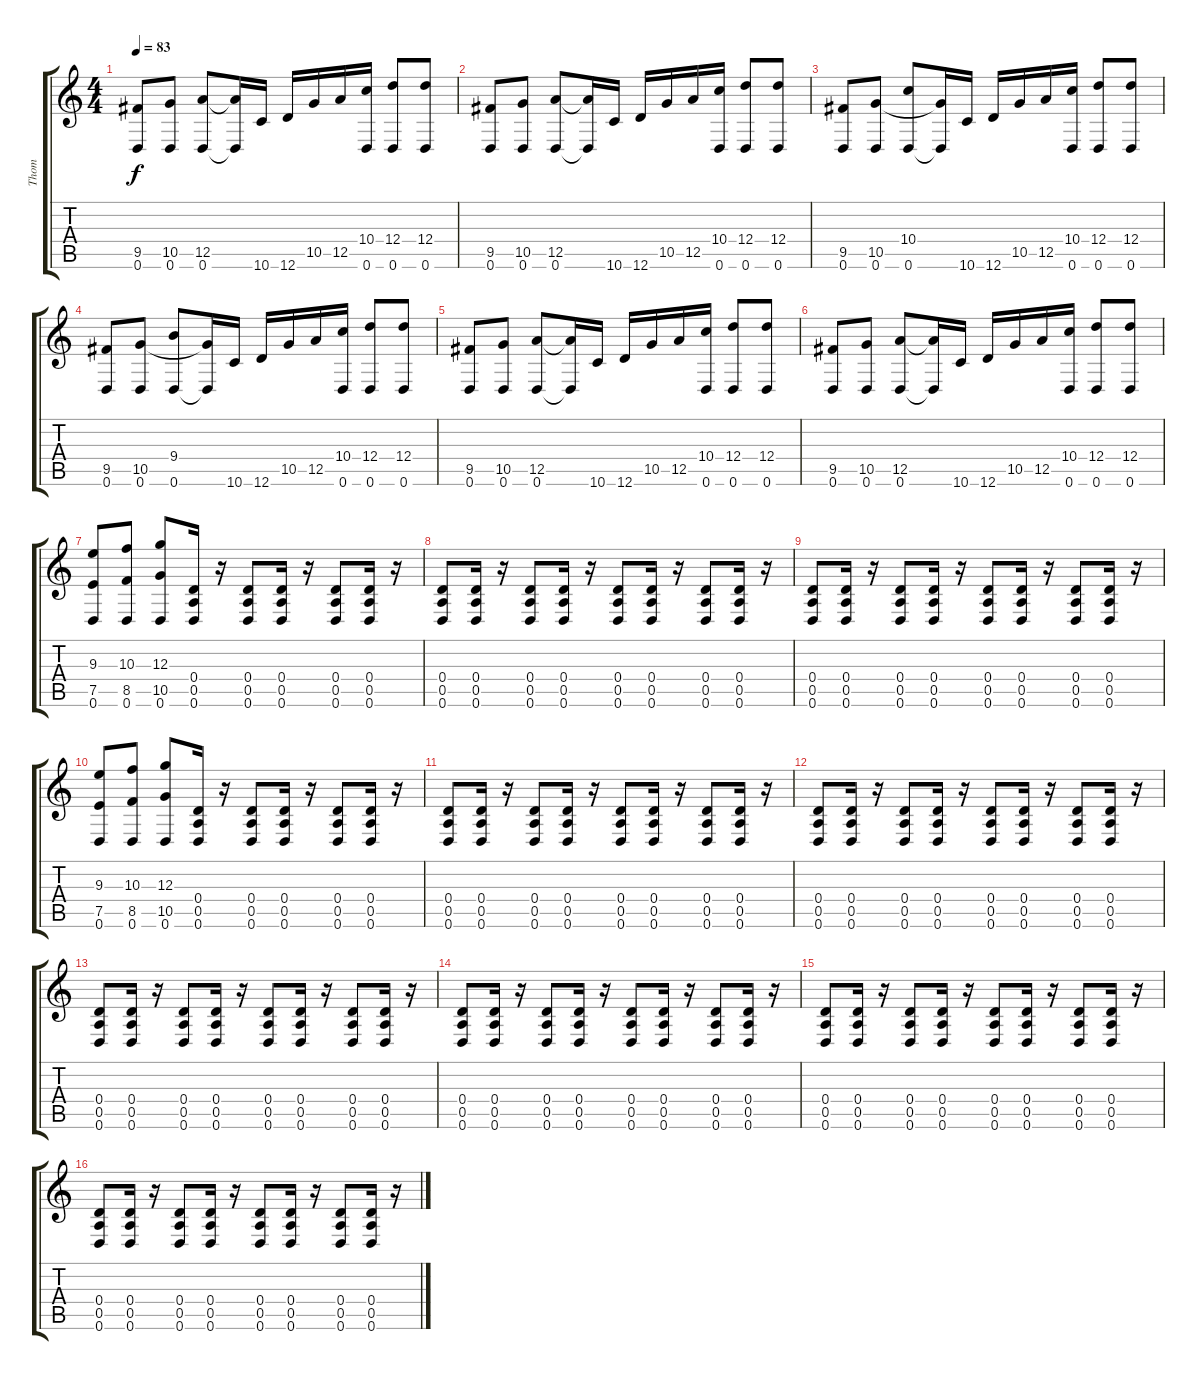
\track ("Thom" "Thom") {instrument electricguitarjazz}
\staff {score tabs}
\tuning (E4 B3 G3 D3 A2 D2) {hide}
\ts (4 4)
\tempo 83
\clef g2
\ks c
(9.5 0.6).8{dy f} (10.5 0.6).8 (12.5 0.6).8 (12.5{t} 0.6{t}).16 10.6.16 12.6.16 10.5.16 12.5.16 (10.4 0.6).16 (12.4 0.6).8 (12.4 0.6).8 |
(9.5 0.6).8 (10.5 0.6).8 (12.5 0.6).8 (12.5{t} 0.6{t}).16 10.6.16 12.6.16 10.5.16 12.5.16 (10.4 0.6).16 (12.4 0.6).8 (12.4 0.6).8 |
(9.5 0.6).8 (10.5 0.6).8 (10.4 0.6).8 (10.5{t} 0.6{t}).16 10.6.16 12.6.16 10.5.16 12.5.16 (10.4 0.6).16 (12.4 0.6).8 (12.4 0.6).8 |
(9.5 0.6).8 (10.5 0.6).8 (9.4 0.6).8 (10.5{t} 0.6{t}).16 10.6.16 12.6.16 10.5.16 12.5.16 (10.4 0.6).16 (12.4 0.6).8 (12.4 0.6).8 |
(9.5 0.6).8 (10.5 0.6).8 (12.5 0.6).8 (12.5{t} 0.6{t}).16 10.6.16 12.6.16 10.5.16 12.5.16 (10.4 0.6).16 (12.4 0.6).8 (12.4 0.6).8 |
(9.5 0.6).8 (10.5 0.6).8 (12.5 0.6).8 (12.5{t} 0.6{t}).16 10.6.16 12.6.16 10.5.16 12.5.16 (10.4 0.6).16 (12.4 0.6).8 (12.4 0.6).8 |
(9.3 7.5 0.6).8 (10.3 8.5 0.6).8 (12.3 10.5 0.6).8 (0.4 0.5 0.6).16 r.16 (0.4 0.5 0.6).8 (0.4 0.5 0.6).16 r.16 (0.4 0.5 0.6).8 (0.4 0.5 0.6).16 r.16 |
(0.4 0.5 0.6).8 (0.4 0.5 0.6).16 r.16 (0.4 0.5 0.6).8 (0.4 0.5 0.6).16 r.16 (0.4 0.5 0.6).8 (0.4 0.5 0.6).16 r.16 (0.4 0.5 0.6).8 (0.4 0.5 0.6).16 r.16 |
(0.4 0.5 0.6).8 (0.4 0.5 0.6).16 r.16 (0.4 0.5 0.6).8 (0.4 0.5 0.6).16 r.16 (0.4 0.5 0.6).8 (0.4 0.5 0.6).16 r.16 (0.4 0.5 0.6).8 (0.4 0.5 0.6).16 r.16 |
(9.3 7.5 0.6).8 (10.3 8.5 0.6).8 (12.3 10.5 0.6).8 (0.4 0.5 0.6).16 r.16 (0.4 0.5 0.6).8 (0.4 0.5 0.6).16 r.16 (0.4 0.5 0.6).8 (0.4 0.5 0.6).16 r.16 |
(0.4 0.5 0.6).8 (0.4 0.5 0.6).16 r.16 (0.4 0.5 0.6).8 (0.4 0.5 0.6).16 r.16 (0.4 0.5 0.6).8 (0.4 0.5 0.6).16 r.16 (0.4 0.5 0.6).8 (0.4 0.5 0.6).16 r.16 |
(0.4 0.5 0.6).8 (0.4 0.5 0.6).16 r.16 (0.4 0.5 0.6).8 (0.4 0.5 0.6).16 r.16 (0.4 0.5 0.6).8 (0.4 0.5 0.6).16 r.16 (0.4 0.5 0.6).8 (0.4 0.5 0.6).16 r.16 |
(0.4 0.5 0.6).8 (0.4 0.5 0.6).16 r.16 (0.4 0.5 0.6).8 (0.4 0.5 0.6).16 r.16 (0.4 0.5 0.6).8 (0.4 0.5 0.6).16 r.16 (0.4 0.5 0.6).8 (0.4 0.5 0.6).16 r.16 |
(0.4 0.5 0.6).8 (0.4 0.5 0.6).16 r.16 (0.4 0.5 0.6).8 (0.4 0.5 0.6).16 r.16 (0.4 0.5 0.6).8 (0.4 0.5 0.6).16 r.16 (0.4 0.5 0.6).8 (0.4 0.5 0.6).16 r.16 |
(0.4 0.5 0.6).8 (0.4 0.5 0.6).16 r.16 (0.4 0.5 0.6).8 (0.4 0.5 0.6).16 r.16 (0.4 0.5 0.6).8 (0.4 0.5 0.6).16 r.16 (0.4 0.5 0.6).8 (0.4 0.5 0.6).16 r.16 |
(0.4 0.5 0.6).8 (0.4 0.5 0.6).16 r.16 (0.4 0.5 0.6).8 (0.4 0.5 0.6).16 r.16 (0.4 0.5 0.6).8 (0.4 0.5 0.6).16 r.16 (0.4 0.5 0.6).8 (0.4 0.5 0.6).16 r.16
